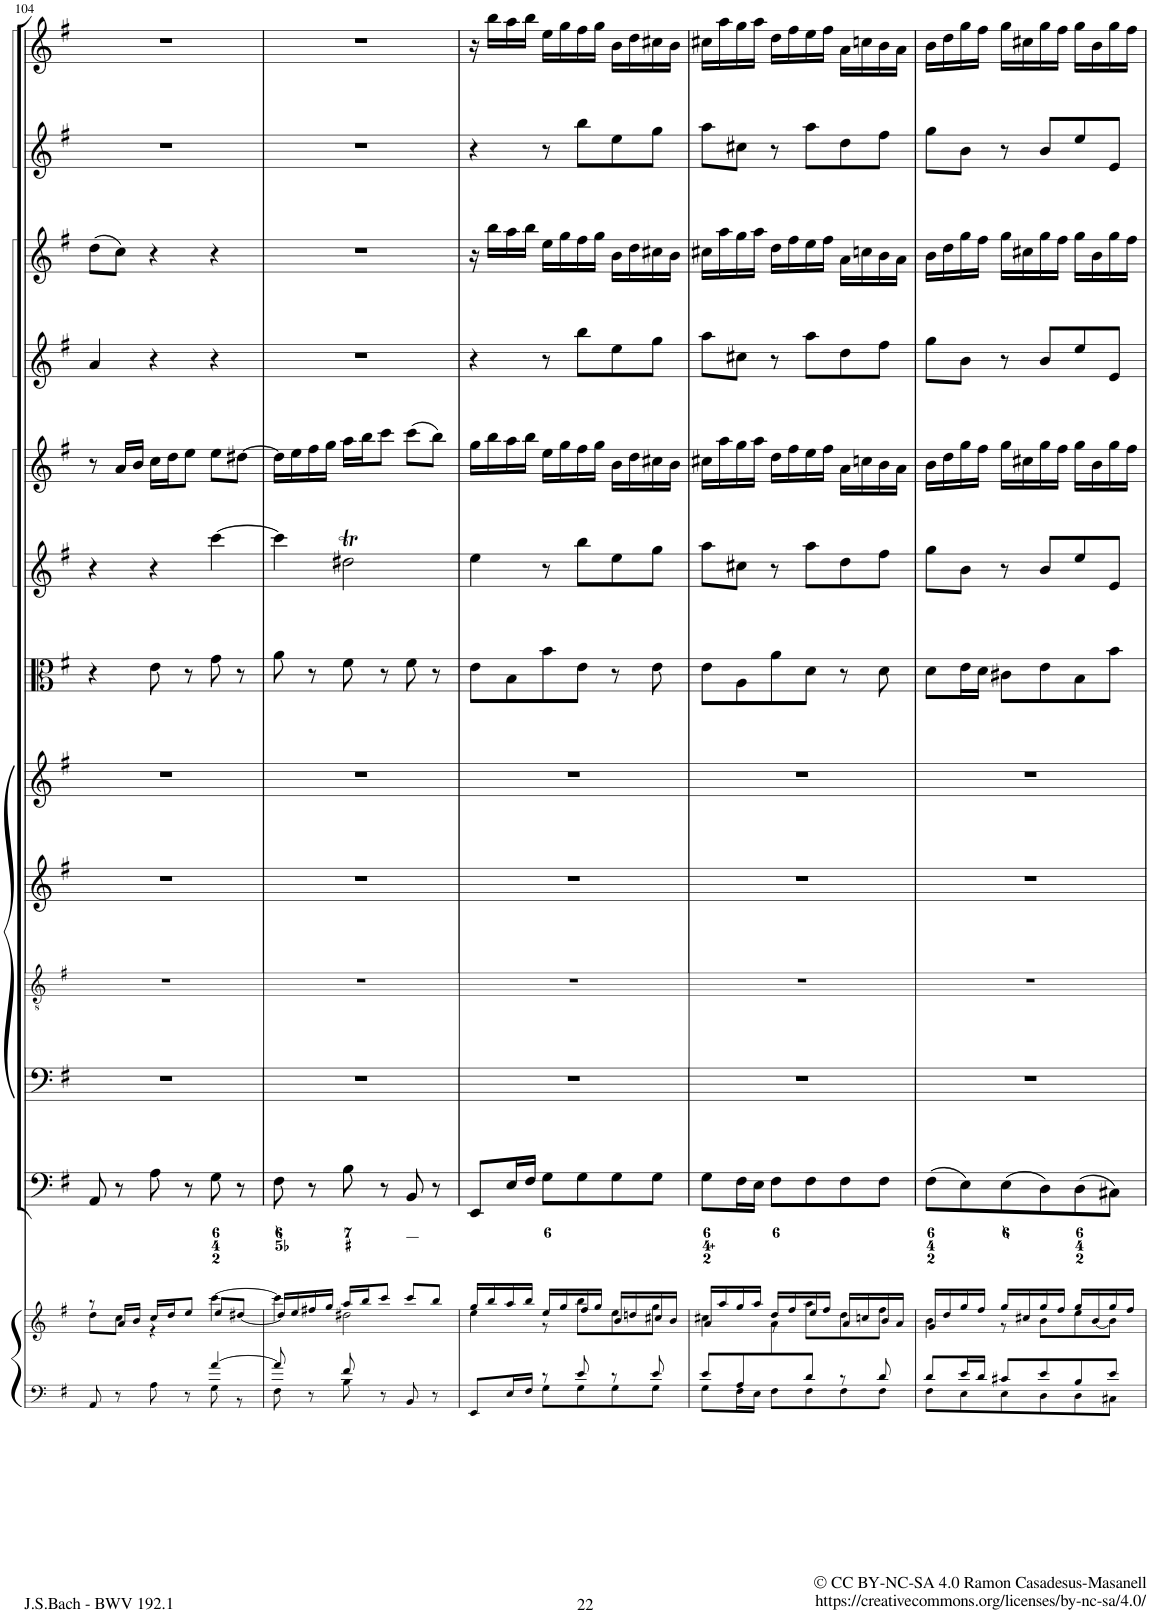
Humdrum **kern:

**kern	**kern	**kern	**kern	**kern	**kern	**kern	**kern	**kern	**kern	**kern	**kern	**kern	**kern
*part13	*part13	*part12	*part11	*part10	*part9	*part8	*part7	*part6	*part5	*part4	*part3	*part2	*part1
*staff14	*staff13	*staff12	*staff11	*staff10	*staff9	*staff8	*staff7	*staff6	*staff5	*staff4	*staff3	*staff2	*staff1
*I"Piano reduction	*	*I"Continuo	*I"Basso	*I"Tenore *	*I"Alto	*I"Soprano	*I"Viola	*I"Violino II	*I"Violino I	*I"Oboe II	*I"Oboe I	*I"Flauto traverso II	*I"Flauto traverso I
*I'Pno	*	*	*	*	*	*	*I'Vla	*I'Vln	*I'Vln	*I'Ob	*I'Ob	*	*
!!LO:PB:g=z
*clefF4	*clefG2	*clefF4	*clefF4	*clefGv2	*clefG2	*clefG2	*clefC3	*clefG2	*clefG2	*clefG2	*clefG2	*clefG2	*clefG2
*k[f#]	*k[f#]	*k[f#]	*k[f#]	*k[f#]	*k[f#]	*k[f#]	*k[f#]	*k[f#]	*k[f#]	*k[f#]	*k[f#]	*k[f#]	*k[f#]
*M3/4	*M3/4	*M3/4	*M3/4	*M3/4	*M3/4	*M3/4	*M3/4	*M3/4	*M3/4	*M3/4	*M3/4	*M3/4	*M3/4
=104	=104	=104	=104	=104	=104	=104	=104	=104	=104	=104	=104	=104	=104
*^	*^	*	*	*	*	*	*	*	*	*	*	*	*
8AA/	8ryy	8r	8dd\L	8AA/	2.r	2.r	2.r	2.r	4r	4r	8r	4a/	(8dd\L	2.r	2.r
8r	8ryy	16a/LL	8cc\J	8r	.	.	.	.	.	.	16a/LL	.	8cc\J)	.	.
.	.	16b/JJ	.	.	.	.	.	.	.	.	16b/JJ	.	.	.	.
8ryy	8A\	16cc/LL	4r	8A\	.	.	.	.	8e\	4r	16cc\LL	4r	4r	.	.
.	.	16dd/J	.	.	.	.	.	.	.	.	16dd\J	.	.	.	.
8r	8ryy	8ee/J	.	8r	.	.	.	.	8r	.	8ee\J	.	.	.	.
[4a/	8G\	8ee/L	[>4ccc\	8G\	.	.	.	.	8g\	[4ccc\	8ee\L	4r	4r	.	.
.	8r	[<8dd#X/J	.	8r	.	.	.	.	8r	.	[8dd#X\J	.	.	.	.
=105	=105	=105	=105	=105	=105	=105	=105	=105	=105	=105	=105	=105	=105	=105	=105
8a/]	8F#\	16dd#/LL]	4ccc\]	8F#\	2.r	2.r	2.r	2.r	8a\	4ccc\]	16dd#\LL]	2.r	2.r	2.r	2.r
.	.	16ee/	.	.	.	.	.	.	.	.	16ee\	.	.	.	.
8r	8ryy	16ff#X/	.	8r	.	.	.	.	8r	.	16ff#\	.	.	.	.
.	.	16gg/JJ	.	.	.	.	.	.	.	.	16gg\JJ	.	.	.	.
8f#/	8B\	16aa/LL	2dd#X\	8B\	.	.	.	.	8f#\	2dd#Xt\	16aa\LL	.	.	.	.
.	.	16bb/J	.	.	.	.	.	.	.	.	16bb\J	.	.	.	.
8r	8ryy	8ccc/J	.	8r	.	.	.	.	8r	.	8ccc\J	.	.	.	.
8BB/	8ryy	8ccc/L	.	8BB/	.	.	.	.	8f#\	.	(8ccc\L	.	.	.	.
8r	8ryy	8bb/J	.	8r	.	.	.	.	8r	.	8bb\J)	.	.	.	.
=106	=106	=106	=106	=106	=106	=106	=106	=106	=106	=106	=106	=106	=106	=106	=106
8EE/L	4ryy	16gg/LL	4ee\	8EE/L	2.r	2.r	2.r	2.r	8e\L	4ee\	16gg\LL	4r	16r	4r	16r
.	.	16bb/	.	.	.	.	.	.	.	.	16bb\	.	16bb\LL	.	16bb\LL
16E/L	.	16aa/	.	16E/L	.	.	.	.	8B\	.	16aa\	.	16aa\	.	16aa\
16F#/JJ	.	16bb/JJ	.	16F#/JJ	.	.	.	.	.	.	16bb\JJ	.	16bb\JJ	.	16bb\JJ
8r	8G\L	16ee/LL	8r	8G\L	.	.	.	.	8b\	8r	16ee\LL	8r	16ee\LL	8r	16ee\LL
.	.	16gg/	.	.	.	.	.	.	.	.	16gg\	.	16gg\	.	16gg\
8e/	8G\	16ff#/	8bb\L	8G\	.	.	.	.	8e\J	8bb\L	16ff#\	8bb\L	16ff#\	8bb\L	16ff#\
.	.	16gg/JJ	.	.	.	.	.	.	.	.	16gg\JJ	.	16gg\JJ	.	16gg\JJ
8r	8G\	16b/LL	8ee\	8G\	.	.	.	.	8r	8ee\	16b\LL	8ee\	16b\LL	8ee\	16b\LL
.	.	16ddn/	.	.	.	.	.	.	.	.	16dd\	.	16dd\	.	16dd\
8e/	8G\J	16cc#X/	8gg\J	8G\J	.	.	.	.	8e\	8gg\J	16cc#X\	8gg\J	16cc#X\	8gg\J	16cc#X\
.	.	16b/JJ	.	.	.	.	.	.	.	.	16b\JJ	.	16b\JJ	.	16b\JJ
=107	=107	=107	=107	=107	=107	=107	=107	=107	=107	=107	=107	=107	=107	=107	=107
*	*	*	*^	*	*	*	*	*	*	*	*	*	*	*	*
8e/L	8G\L	16a/LL	4cc#X\	4ryy	8G\L	2.r	2.r	2.r	2.r	8e\L	8aa\L	16cc#X\LL	8aa\L	16cc#X\LL	8aa\L	16cc#X\LL
.	.	16aa/	.	.	.	.	.	.	.	.	.	16aa\	.	16aa\	.	16aa\
8A/	16F#\L	16gg/	.	.	16F#\L	.	.	.	.	8A\	8cc#X\J	16gg\	8cc#X\J	16gg\	8cc#X\J	16gg\
.	16E\JJ	16aa/JJ	.	.	16E\JJ	.	.	.	.	.	.	16aa\JJ	.	16aa\JJ	.	16aa\JJ
8ryy	8F#\L	16dd/LL	8r	8a\	8F#\L	.	.	.	.	8a\	8r	16dd\LL	8r	16dd\LL	8r	16dd\LL
.	.	16ff#/	.	.	.	.	.	.	.	.	.	16ff#\	.	16ff#\	.	16ff#\
8d/J	8F#\	16ee/	8aa\L	4.ryy	8F#\	.	.	.	.	8d\J	8aa\L	16ee\	8aa\L	16ee\	8aa\L	16ee\
.	.	16ff#/JJ	.	.	.	.	.	.	.	.	.	16ff#\JJ	.	16ff#\JJ	.	16ff#\JJ
8r	8F#\	16a/LL	8dd\	.	8F#\	.	.	.	.	8r	8dd\	16a\LL	8dd\	16a\LL	8dd\	16a\LL
.	.	16ccn/	.	.	.	.	.	.	.	.	.	16ccn\	.	16ccn\	.	16ccn\
8d/	8F#\J	16b/	8ff#\J	.	8F#\J	.	.	.	.	8d\	8ff#\J	16b\	8ff#\J	16b\	8ff#\J	16b\
.	.	16a/JJ	.	.	.	.	.	.	.	.	.	16a\JJ	.	16a\JJ	.	16a\JJ
*	*	*	*v	*v	*	*	*	*	*	*	*	*	*	*	*	*
=108	=108	=108	=108	=108	=108	=108	=108	=108	=108	=108	=108	=108	=108	=108	=108
8d/L	8F#\L	16g/LL	4b\	(8F#\L	2.r	2.r	2.r	2.r	8d\L	8gg\L	16b\LL	8gg\L	16b\LL	8gg\L	16b\LL
.	.	16dd/	.	.	.	.	.	.	.	.	16dd\	.	16dd\	.	16dd\
16e/L	8E\	16gg/	.	8E\)	.	.	.	.	16e\L	8b\J	16gg\	8b\J	16gg\	8b\J	16gg\
16d/JJ	.	16ff#/JJ	.	.	.	.	.	.	16d\JJ	.	16ff#\JJ	.	16ff#\JJ	.	16ff#\JJ
8c#X/L	8E\	16gg/LL	8r	(8E\	.	.	.	.	8c#X\L	8r	16gg\LL	8r	16gg\LL	8r	16gg\LL
.	.	16cc#X/	.	.	.	.	.	.	.	.	16cc#X\	.	16cc#X\	.	16cc#X\
8e/	8D\	16gg/	8b\L	8D\)	.	.	.	.	8e\	8b/L	16gg\	8b/L	16gg\	8b/L	16gg\
.	.	16ff#/JJ	.	.	.	.	.	.	.	.	16ff#\JJ	.	16ff#\JJ	.	16ff#\JJ
8B/	8D\	16gg/LL	8ee\	(8D\	.	.	.	.	8B\	8ee/	16gg\LL	8ee/	16gg\LL	8ee/	16gg\LL
.	.	[<16b/	.	.	.	.	.	.	.	.	16b\	.	16b\	.	16b\
8e/J	8C#X\J	16gg/	8b\J]	8C#X\J)	.	.	.	.	8b\J	8e/J	16gg\	8e/J	16gg\	8e/J	16gg\
.	.	16ff#/JJ	.	.	.	.	.	.	.	.	16ff#\JJ	.	16ff#\JJ	.	16ff#\JJ
*v	*v	*	*	*	*	*	*	*	*	*	*	*	*	*	*
*	*v	*v	*	*	*	*	*	*	*	*	*	*	*	*
=	=	=	=	=	=	=	=	=	=	=	=	=	=
*-	*-	*-	*-	*-	*-	*-	*-	*-	*-	*-	*-	*-	*-
